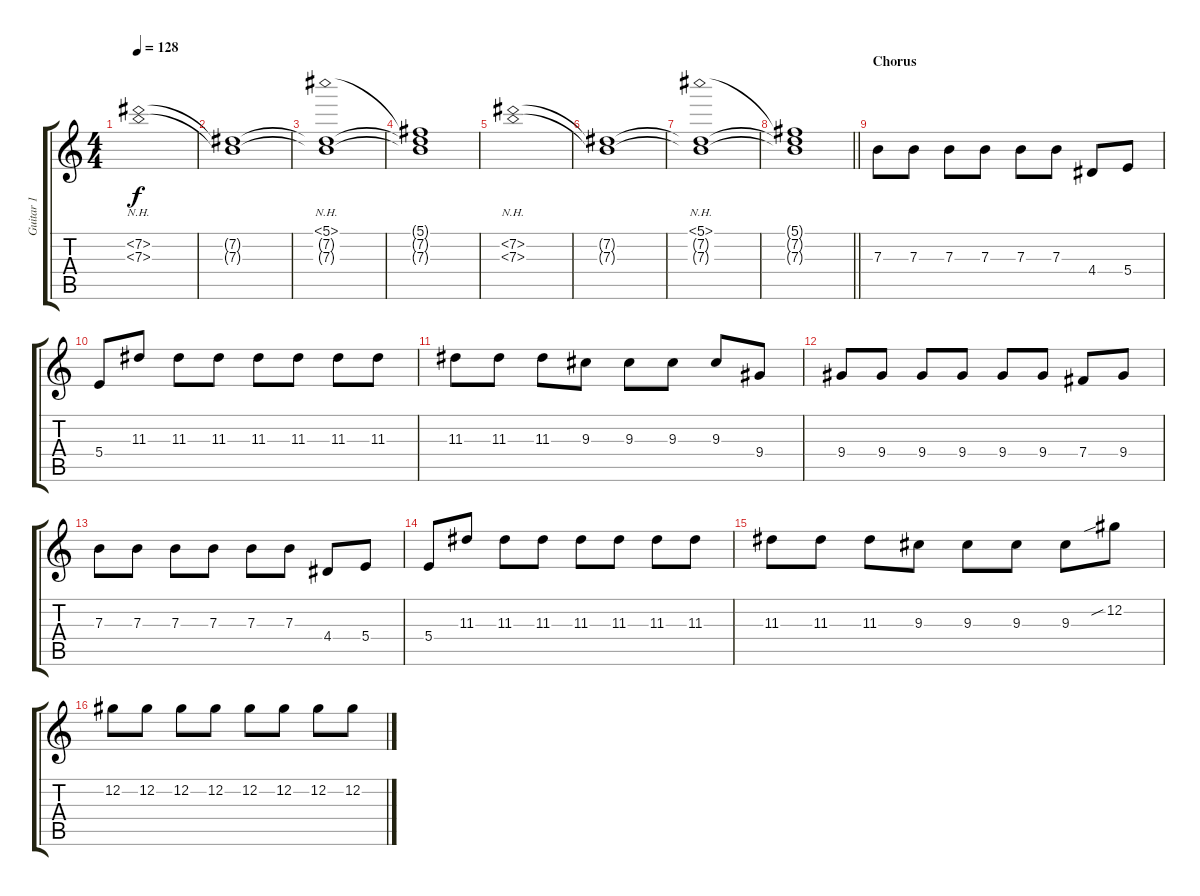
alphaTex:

\track ("Guitar 1" "Guitar 1") {instrument distortionguitar}
\staff {score tabs}
\tuning (Db4 Ab3 E3 B2 Gb2 B1) {hide}
\ts (4 4)
\tempo 128
\clef g2
\ks c
(7.2{nh} 7.3{nh}).1{dy f} |
(7.2{t} 7.3{t}).1 |
(5.1{nh} 7.2{t} 7.3{t}).1 |
(5.1{t} 7.2{t} 7.3{t}).1 |
(7.2{nh} 7.3{nh}).1 |
(7.2{t} 7.3{t}).1 |
(5.1{nh} 7.2{t} 7.3{t}).1 |
\barLineRight lightlight
(5.1{t} 7.2{t} 7.3{t}).1 |
\section ("" "Chorus")
7.3.8{volume 15} 7.3.8 7.3.8 7.3.8 7.3.8 7.3.8 4.4.8 5.4.8 |
5.4.8 11.3.8 11.3.8 11.3.8 11.3.8 11.3.8 11.3.8 11.3.8 |
11.3.8 11.3.8 11.3.8 9.3.8 9.3.8 9.3.8 9.3.8 9.4.8 |
9.4.8 9.4.8 9.4.8 9.4.8 9.4.8 9.4.8 7.4.8 9.4.8 |
7.3.8{volume 15} 7.3.8 7.3.8 7.3.8 7.3.8 7.3.8 4.4.8 5.4.8 |
5.4.8 11.3.8 11.3.8 11.3.8 11.3.8 11.3.8 11.3.8 11.3.8 |
11.3.8 11.3.8 11.3.8 9.3.8 9.3.8 9.3.8 9.3.8 12.2{sib}.8 |
12.2.8 12.2.8 12.2.8 12.2.8 12.2.8 12.2.8 12.2.8 12.2.8
